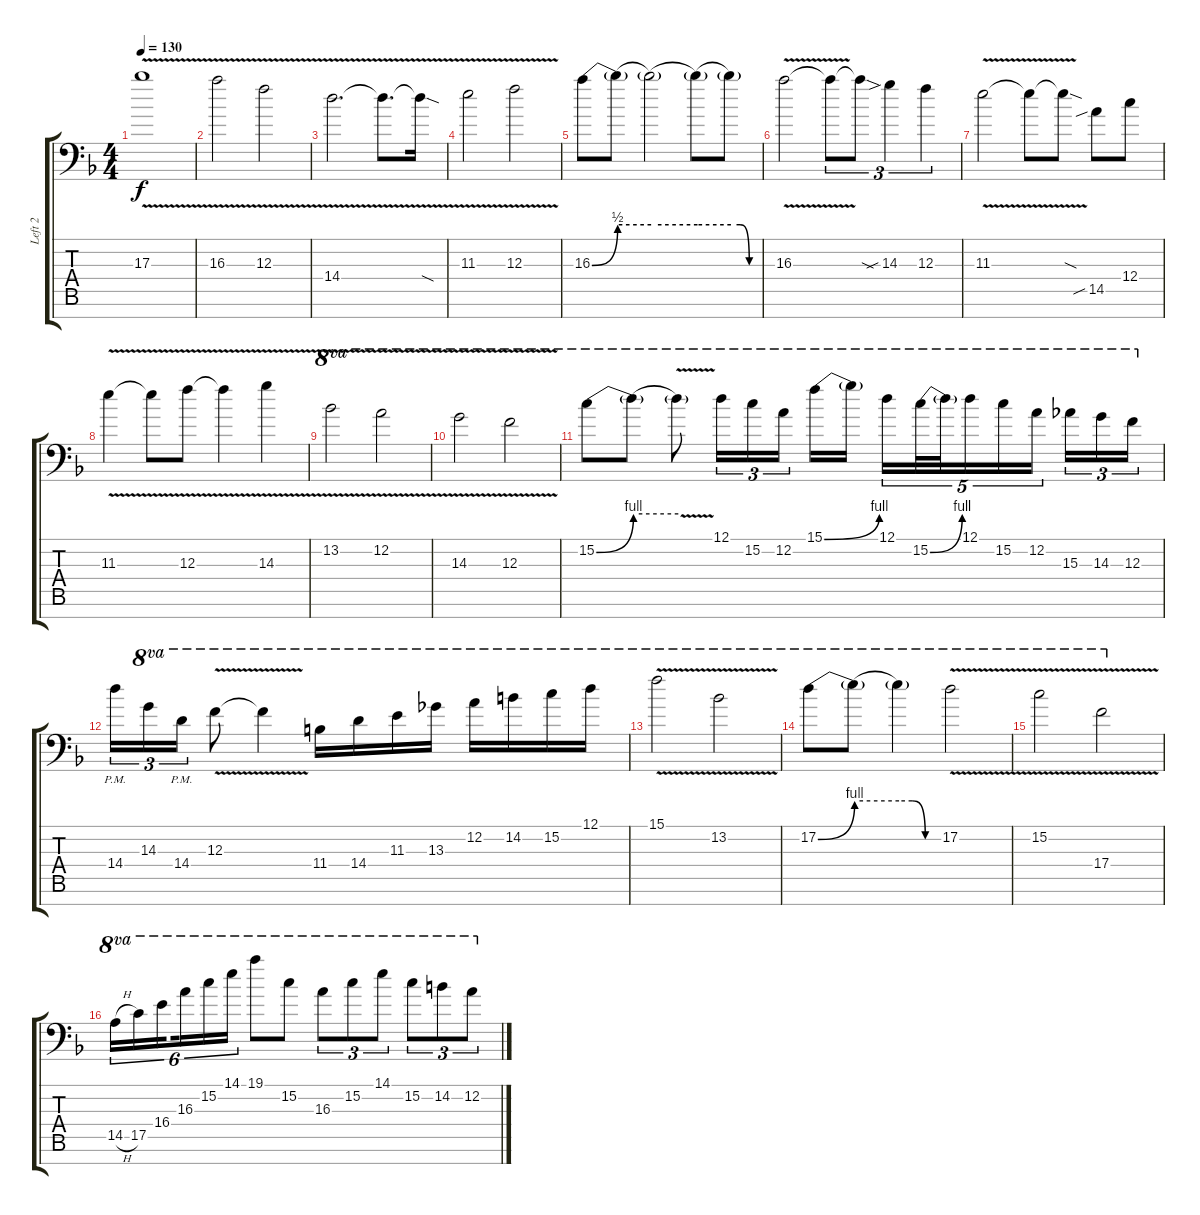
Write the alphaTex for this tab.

\track ("Left 2" "Left 2") {instrument distortionguitar}
\staff {score tabs}
\tuning (D4 A3 F3 C3 G2 D2 A1) {hide}
\ts (4 4)
\tempo 130
\clef f4
\ks f
17.3{v}.1{dy f} |
16.3{v}.2 12.3{v}.2 |
14.4{v}.2{d} 14.4{v t}.8{d} 14.4{sod t}.16 |
11.3{v}.2 12.3{v}.2 |
16.3{be (bend 0 0 60 2)}.8 16.3{be (hold 0 2 60 2) t}.8 16.3{be (hold 0 2 60 2) t}.2 16.3{be (hold 0 2 60 2) t}.8 16.3{be (custom 0 2 20 2 40 0 60 0) t}.8 |
16.3{v}.2 16.3{t}.8{tu (3 2)} 16.3{sod t}.8{tu (3 2)} 14.3{sib}.4{tu (3 2)} 12.3.4{tu (3 2)} |
11.3{v}.2 11.3{v t}.8 11.3{sod t}.8 14.5{sib}.8 12.4.8 |
11.3{v}.4 11.3{v t}.8 12.3{v}.8 12.3{v t}.4 14.3{v}.4 |
13.2{v}.2{ot 8va} 12.2{v}.2{ot 8va} |
14.3{v}.2{ot 8va} 12.3{v}.2{ot 8va} |
15.2{be (bend 0 0 60 4)}.8{ot 8va} 15.2{be (hold 0 4 60 4) t}.8{ot 8va} 15.2{v t}.8{ot 8va} 12.1.16{tu (3 2) ot 8va} 15.2.16{tu (3 2) ot 8va} 12.2.16{tu (3 2) ot 8va} 15.1{be (bend 0 0 60 4)}.16{ot 8va} 15.1{t}.16{ot 8va beam splitsecondary} 12.1.16{tu (5 4) ot 8va} 15.2{be (bend 0 0 60 4)}.32{tu (5 4) ot 8va} 15.2{t}.32{tu (5 4) ot 8va} 12.1.16{tu (5 4) ot 8va} 15.2.16{tu (5 4) ot 8va} 12.2.16{tu (5 4) ot 8va beam splitsecondary} 15.3.16{tu (3 2) ot 8va} 14.3.16{tu (3 2) ot 8va} 12.3.16{tu (3 2) ot 8va} |
14.4{pm}.16{tu (3 2)} 14.3.16{tu (3 2) ot 8va} 14.4{pm}.16{tu (3 2) ot 8va} 12.3{v}.8{ot 8va} 12.3{v t}.4{ot 8va} 11.4.16{ot 8va} 14.4.16{ot 8va} 11.3.16{ot 8va} 13.3.16{ot 8va} 12.2.16{ot 8va} 14.2.16{ot 8va} 15.2.16{ot 8va} 12.1.16{ot 8va} |
15.1{v}.2{ot 8va} 13.2{v}.2{ot 8va} |
17.2{be (bend 0 0 60 4)}.8{ot 8va} 17.2{be (hold 0 4 60 4) t}.8{ot 8va} 17.2{be (custom 0 4 20 4 40 0 60 0) t}.4{ot 8va} 17.2{v}.2{ot 8va} |
15.2{v}.2{ot 8va} 17.4{v}.2{ot 8va} |
14.5{h}.16{tu (6 4) ot 8va} 17.5.16{tu (6 4) ot 8va} 16.4.16{tu (6 4) ot 8va beam splitsecondary} 16.3.16{tu (6 4) ot 8va} 15.2.16{tu (6 4) ot 8va} 14.1.16{tu (6 4) ot 8va} 19.1.8{ot 8va} 15.2.8{ot 8va} 16.3.8{tu (3 2) ot 8va} 15.2.8{tu (3 2) ot 8va} 14.1.8{tu (3 2) ot 8va} 15.2.8{tu (3 2) ot 8va} 14.2.8{tu (3 2) ot 8va} 12.2.8{tu (3 2) ot 8va}
